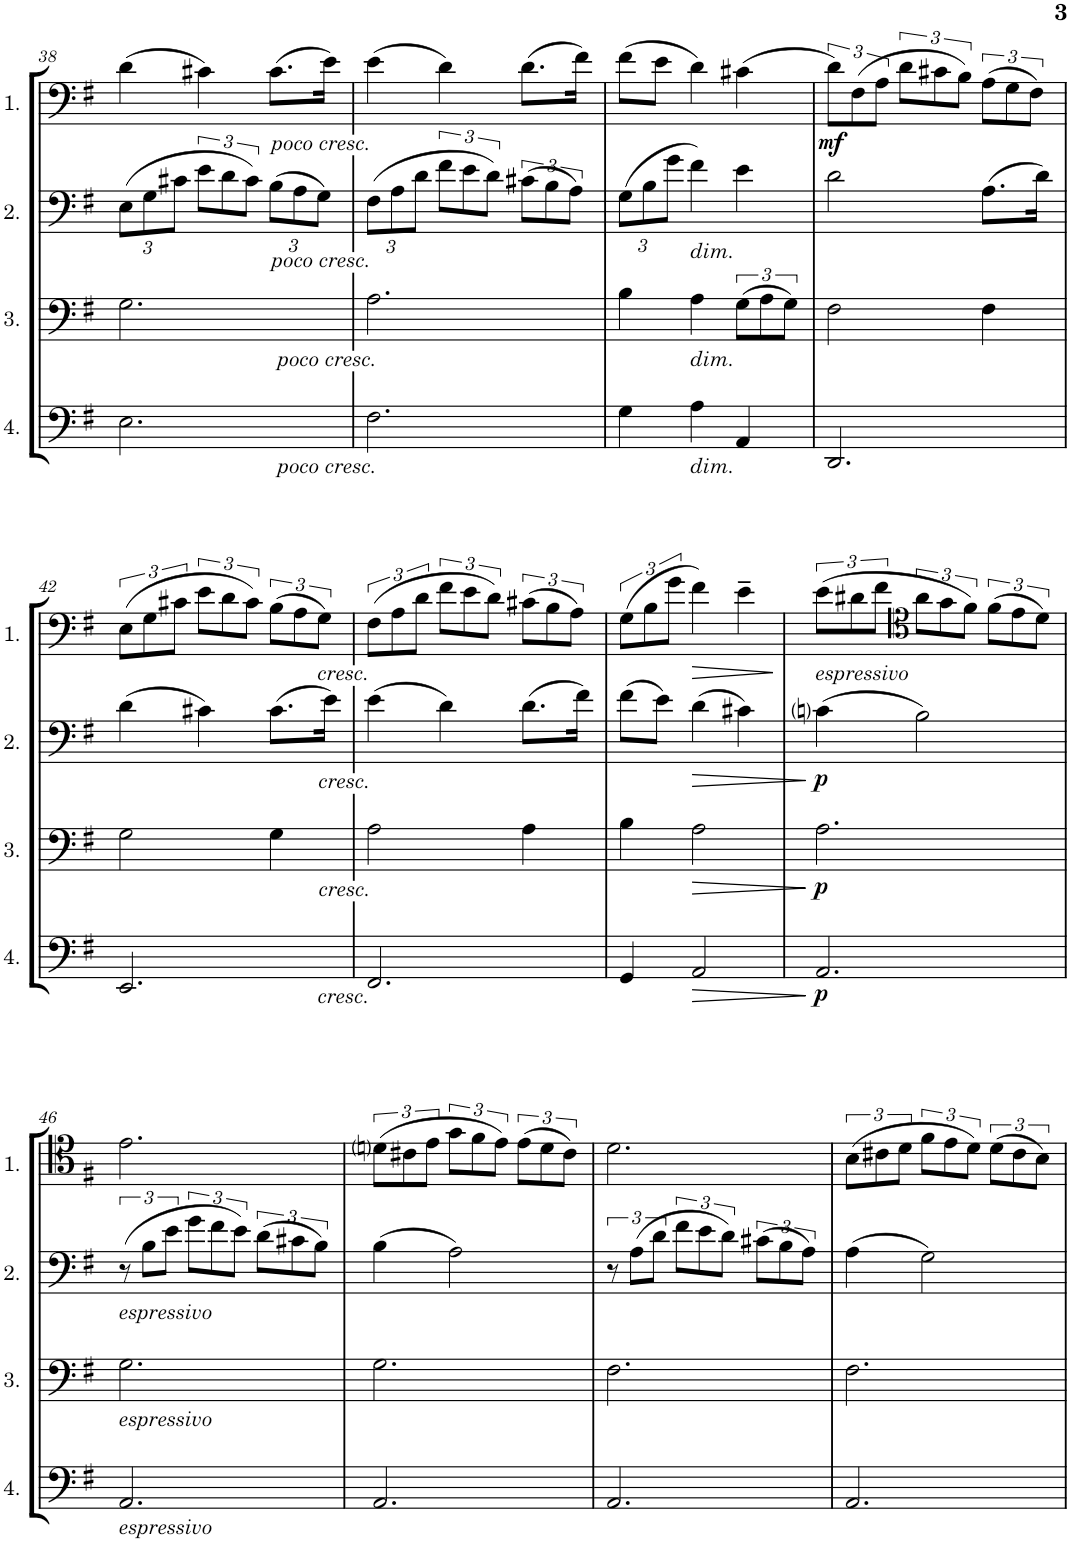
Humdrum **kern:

**kern	**dynam	**kern	**dynam	**kern	**dynam	**kern	**dynam
*part4	*part4	*part3	*part3	*part2	*part2	*part1	*part1
*staff4	*staff4	*staff3	*staff3	*staff2	*staff2	*staff1	*staff1
*I"Cello 4	*	*I"Cello 3	*	*I"Cello 2	*	*I"Cello 1	*
!!LO:PB:g=z
*clefF4	*	*clefF4	*	*clefF4	*	*clefF4	*
*k[f#]	*	*k[f#]	*	*k[f#]	*	*k[f#]	*
*M3/4	*	*M3/4	*	*M3/4	*	*M3/4	*
*	*	*	*	*Xbrackettup	*	*	*
=38	=38	=38	=38	=38	=38	=38	=38
!	!	!LO:TX:b:i:t=poco cresc.	!	!	!	!	!
!LO:TX:b:i:t=poco cresc.	!	!	!	!	!	!	!
2.E\	.	2.G\	.	(12E\L	.	(4d\	.
.	.	.	.	12G\	.	.	.
.	.	.	.	12c#X\J	.	.	.
*	*	*	*	*brackettup	*	*	*
.	.	.	.	12e\L	.	4c#X\)	.
.	.	.	.	12d\	.	.	.
.	.	.	.	12c#\J)	.	.	.
*	*	*	*	*Xbrackettup	*	*	*
!	!	!	!	!	!	!LO:TX:b:i:t=poco cresc.	!
!	!	!	!	!LO:TX:b:i:t=poco cresc.	!	!	!
.	.	.	.	(12B\L	.	(8.c#\L	.
.	.	.	.	12A\	.	.	.
.	.	.	.	12G\J)	.	.	.
.	.	.	.	.	.	16e\Jk)	.
=39	=39	=39	=39	=39	=39	=39	=39
2.F#\	.	2.A\	.	(12F#\L	.	(4e\	.
.	.	.	.	12A\	.	.	.
.	.	.	.	12d\J	.	.	.
*	*	*	*	*brackettup	*	*	*
.	.	.	.	12f#\L	.	4d\)	.
.	.	.	.	12e\	.	.	.
.	.	.	.	12d\J)	.	.	.
.	.	.	.	(12c#X\L	.	(8.d\L	.
.	.	.	.	12B\	.	.	.
.	.	.	.	12A\J)	.	.	.
.	.	.	.	.	.	16f#\Jk)	.
=40	=40	=40	=40	=40	=40	=40	=40
*	*	*	*	*Xbrackettup	*	*	*
4G\	.	4B\	.	(12G\L	.	(8f#\L	.
.	.	.	.	12B\	.	.	.
.	.	.	.	.	.	8e\J	.
.	.	.	.	12g\J	.	.	.
!	!	!	!	!LO:TX:b:i:t=dim.	!	!	!
!	!	!LO:TX:b:i:t=dim.	!	!	!	!	!
!LO:TX:b:i:t=dim.	!	!	!	!	!	!	!
4A\	.	4A\	.	4f#\)	.	4d\)	.
4AA/	.	(12G\L	.	4e\	.	(4c#X\	.
.	.	12A\	.	.	.	.	.
.	.	12G\J)	.	.	.	.	.
=41	=41	=41	=41	=41	=41	=41	=41
!	!	!	!	!	!	!	!LO:DY:b
2.DD/	.	2F#\	.	2d\	.	12d\L)	mf
.	.	.	.	.	.	(12F#\	.
.	.	.	.	.	.	12A\J	.
.	.	.	.	.	.	12d\L	.
.	.	.	.	.	.	12c#X\	.
.	.	.	.	.	.	12B\J)	.
.	.	4F#\	.	(8.A\L	.	(12A\L	.
.	.	.	.	.	.	12G\	.
.	.	.	.	.	.	12F#\J)	.
.	.	.	.	16d\Jk)	.	.	.
!!LO:LB:g=z
=42	=42	=42	=42	=42	=42	=42	=42
2.EE/	.	2G\	.	(4d\	.	(12E\L	.
.	.	.	.	.	.	12G\	.
.	.	.	.	.	.	12c#X\J	.
.	.	.	.	4c#X\)	.	12e\L	.
.	.	.	.	.	.	12d\	.
.	.	.	.	.	.	12c#\J)	.
.	.	4G\	.	(8.c#\L	.	(12B\L	.
.	.	.	.	.	.	12A\	.
!	!	!	!	!	!	!LO:TX:b:i:t=cresc.	!
.	.	.	.	.	.	12G\J)	.
!	!	!	!	!LO:TX:b:i:t=cresc.	!	!	!
.	.	.	.	16e\Jk)	.	.	.
=43	=43	=43	=43	=43	=43	=43	=43
!	!	!LO:TX:b:i:t=cresc.	!	!	!	!	!
!LO:TX:b:i:t=cresc.	!	!	!	!	!	!	!
2.FF#/	.	2A\	.	(4e\	.	(12F#\L	.
.	.	.	.	.	.	12A\	.
.	.	.	.	.	.	12d\J	.
.	.	.	.	4d\)	.	12f#\L	.
.	.	.	.	.	.	12e\	.
.	.	.	.	.	.	12d\J)	.
.	.	4A\	.	(8.d\L	.	(12c#X\L	.
.	.	.	.	.	.	12B\	.
.	.	.	.	.	.	12A\J)	.
.	.	.	.	16f#\Jk)	.	.	.
=44	=44	=44	=44	=44	=44	=44	=44
4GG/	.	4B\	.	(8f#\L	.	(12G\L	.
.	.	.	.	.	.	12B\	.
.	.	.	.	8e\J)	.	.	.
.	.	.	.	.	.	12g\J	.
!	!	!	!	!	!	!	!LO:HP:b
2AA/	.	2A\	.	(4d\	.	4f#\)	>
.	.	.	.	4c#X\)	.	4e~\	.
.	.	.	.	.	.	.	]
=45	=45	=45	=45	=45	=45	=45	=45
!	!	!	!	!	!	!LO:TX:b:i:t=espressivo	!
!	!LO:DY:b	!	!LO:DY:b	!	!LO:DY:b	!	!
2.AA/	p	2.A\	p	(4cni\	p	(12e\L	.
.	.	.	.	.	.	12d#X\	.
.	.	.	.	.	.	12f#\J	.
*	*	*	*	*	*	*clefC4	*
.	.	.	.	2B\)	.	12a\L	.
.	.	.	.	.	.	12g\	.
.	.	.	.	.	.	12f#\J)	.
.	.	.	.	.	.	(12f#\L	.
.	.	.	.	.	.	12e\	.
.	.	.	.	.	.	12d#\J)	.
!!LO:LB:g=z
=46	=46	=46	=46	=46	=46	=46	=46
*	*	*	*	*brackettup	*	*	*
!	!	!	!	!LO:TX:b:i:t=espressivo	!	!	!
!	!	!LO:TX:b:i:t=espressivo	!	!	!	!	!
!LO:TX:b:i:t=espressivo	!	!	!	!	!	!	!
2.AA/	.	2.G\	.	(>12r	.	2.e\	.
.	.	.	.	12B\L	.	.	.
.	.	.	.	12e\J	.	.	.
.	.	.	.	12g\L	.	.	.
.	.	.	.	12f#\	.	.	.
.	.	.	.	12e\J)	.	.	.
.	.	.	.	(12d\L	.	.	.
.	.	.	.	12c#X\	.	.	.
.	.	.	.	12B\J)	.	.	.
=47	=47	=47	=47	=47	=47	=47	=47
2.AA/	.	2.G\	.	(4B\	.	(12dni\L	.
.	.	.	.	.	.	12c#X\	.
.	.	.	.	.	.	12e\J	.
.	.	.	.	2A\)	.	12g\L	.
.	.	.	.	.	.	12f#\	.
.	.	.	.	.	.	12e\J)	.
.	.	.	.	.	.	(12e\L	.
.	.	.	.	.	.	12d\	.
.	.	.	.	.	.	12c#\J)	.
=48	=48	=48	=48	=48	=48	=48	=48
2.AA/	.	2.F#\	.	12r	.	2.d\	.
.	.	.	.	(12A\L	.	.	.
.	.	.	.	12d\J	.	.	.
.	.	.	.	12f#\L	.	.	.
.	.	.	.	12e\	.	.	.
.	.	.	.	12d\J)	.	.	.
.	.	.	.	(12c#X\L	.	.	.
.	.	.	.	12B\	.	.	.
.	.	.	.	12A\J)	.	.	.
=49	=49	=49	=49	=49	=49	=49	=49
2.AA/	.	2.F#\	.	(4A\	.	(12B\L	.
.	.	.	.	.	.	12c#X\	.
.	.	.	.	.	.	12d\J	.
.	.	.	.	2G\)	.	12f#\L	.
.	.	.	.	.	.	12e\	.
.	.	.	.	.	.	12d\J)	.
.	.	.	.	.	.	(12d\L	.
.	.	.	.	.	.	12c#\	.
.	.	.	.	.	.	12B\J)	.
=	=	=	=	=	=	=	=
*-	*-	*-	*-	*-	*-	*-	*-
